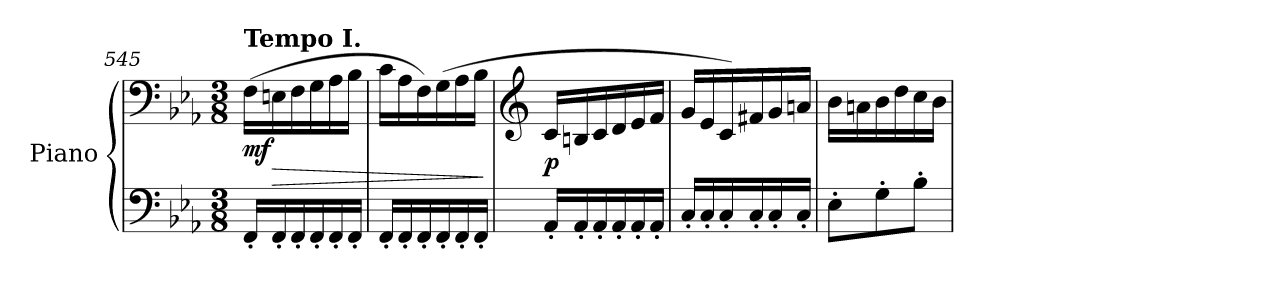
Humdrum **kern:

**kern	**kern	**dynam
*part1	*part1	*part1
*staff2	*staff1	*staff1/2
*I"Piano	*	*
*I'Pno.	*	*
*clefF4	*clefF4	*
*k[b-e-a-]	*k[b-e-a-]	*
*M3/8	*M3/8	*
=545	=545	=545
!	!LO:TX:a:B:t=Tempo I.	!
!	!	!LO:DY:b
16FF'/LL	(>16F\LL	mf
!	!	!LO:HP:b
16FF'/	16En\	>
16FF'/	16F\	.
16FF'/	16G\	.
16FF'/	16A-\	.
16FF'/JJ	16B-\JJ	.
=546	=546	=546
16FF'/LL	16c\LL	.
16FF'/	16A-\	.
16FF'/	16F\)	.
16FF'/	(>16G\	.
16FF'/	16A-\	.
16FF'/JJ	16B-\JJ	.
.	.	]
=547	=547	=547
*	*clefG2	*
!	!	!LO:DY:b
16AA-'/LL	16c/LL	p
16AA-'/	16Bn/	.
16AA-'/	16c/	.
16AA-'/	16d/	.
16AA-'/	16e-/	.
16AA-'/JJ	16f/JJ	.
!!LO:PB:g=z
=548	=548	=548
16C'/LL	16g/LL	.
16C'/	16e-/	.
16C'/	16c/)	.
16C'/	16f#X/	.
16C'/	16g/	.
16C'/JJ	16an/JJ	.
=549	=549	=549
8E-'\L	16b-\LL	.
.	16an\	.
8G'\	16b-\	.
.	16dd\	.
8B-'\J	16cc\	.
.	16b-\JJ	.
=	=	=
*-	*-	*-
